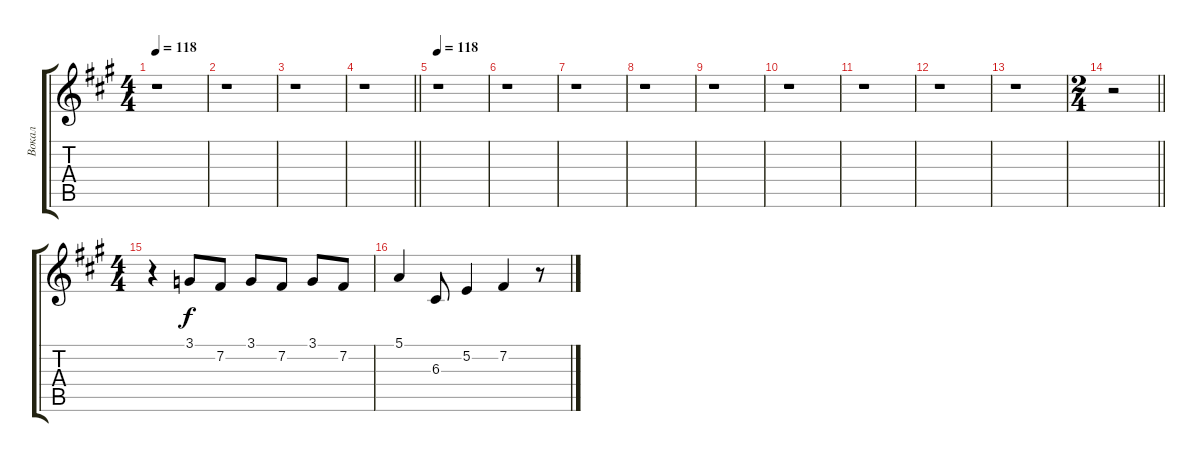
\track ("Вокал" "Вокал") {instrument oboe}
\staff {score tabs}
\tuning (E4 B3 G3 D3 A2 E2) {hide}
\ts (4 4)
\tempo 118
\tempo 100
\tempo 118
\clef g2
\ks a
r.1{dy f instrument oboe} |
r.1 |
r.1 |
\barLineRight lightlight
r.1 |
\tempo 118
r.1 |
r.1 |
r.1 |
r.1 |
r.1 |
r.1 |
r.1 |
r.1 |
r.1 |
\ts (2 4)
\barLineRight lightlight
r.2 |
\ts (4 4)
r.4 3.1.8 7.2.8 3.1.8 7.2.8 3.1.8 7.2.8 |
5.1.4 6.3.8 5.2.4 7.2.4 r.8
